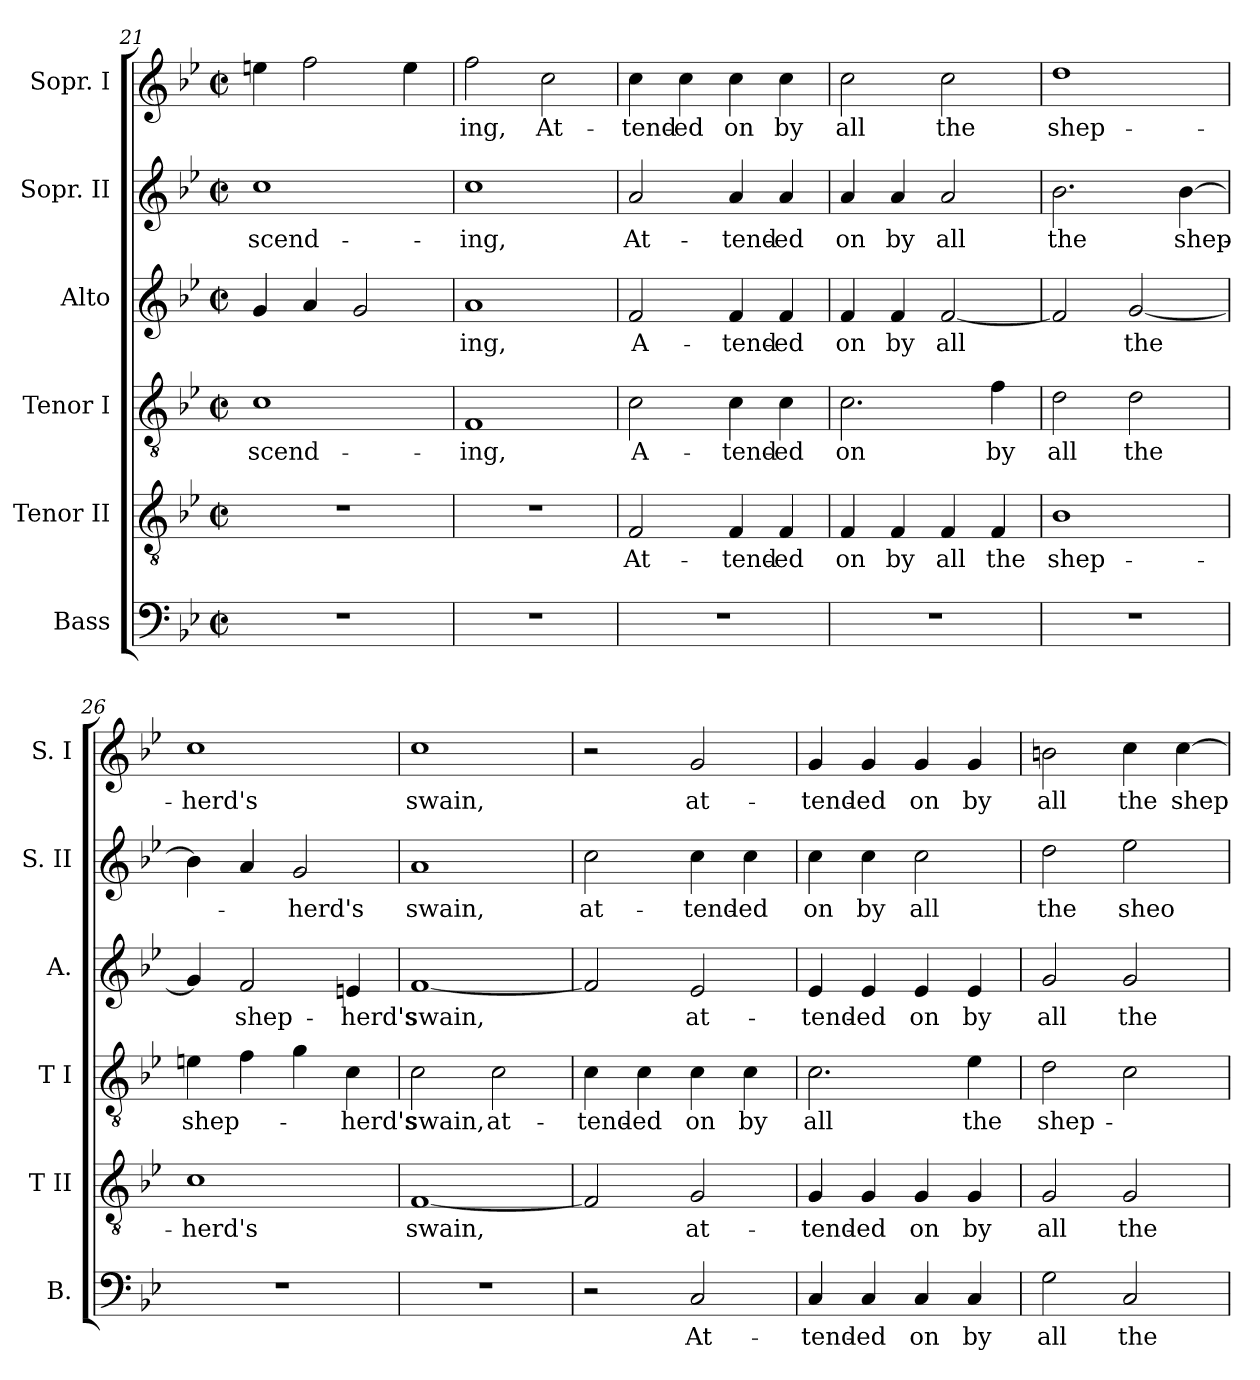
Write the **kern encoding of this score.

**kern	**text	**kern	**text	**kern	**text	**kern	**text	**kern	**text	**kern	**text
*part6	*part6	*part5	*part5	*part4	*part4	*part3	*part3	*part2	*part2	*part1	*part1
*staff6	*staff6	*staff5	*staff5	*staff4	*staff4	*staff3	*staff3	*staff2	*staff2	*staff1	*staff1
*I"Bass	*	*I"Tenor II	*	*I"Tenor I	*	*I"Alto	*	*I"Sopr. II	*	*I"Sopr. I	*
*I'B.	*	*I'T II	*	*I'T I	*	*I'A.	*	*I'S. II	*	*I'S. I	*
*clefF4	*	*clefGv2	*	*clefGv2	*	*clefG2	*	*clefG2	*	*clefG2	*
*k[b-e-]	*	*k[b-e-]	*	*k[b-e-]	*	*k[b-e-]	*	*k[b-e-]	*	*k[b-e-]	*
*B-:	*	*B-:	*	*B-:	*	*B-:	*	*B-:	*	*B-:	*
*M2/2	*	*M2/2	*	*M2/2	*	*M2/2	*	*M2/2	*	*M2/2	*
*met(c|)	*	*met(c|)	*	*met(c|)	*	*met(c|)	*	*met(c|)	*	*met(c|)	*
=21	=21	=21	=21	=21	=21	=21	=21	=21	=21	=21	=21
1r	.	1r	.	1c	-scend-	4g/	.	1cc	-scend-	4een\	.
.	.	.	.	.	.	4a/	.	.	.	2ff\	.
.	.	.	.	.	.	2g/	.	.	.	.	.
.	.	.	.	.	.	.	.	.	.	4ee\	.
=22	=22	=22	=22	=22	=22	=22	=22	=22	=22	=22	=22
1r	.	1r	.	1F	-ing,	1a	-ing,	1cc	-ing,	2ff\	-ing,
.	.	.	.	.	.	.	.	.	.	2cc\	At-
=23	=23	=23	=23	=23	=23	=23	=23	=23	=23	=23	=23
1r	.	2F/	At-	2c\	A-	2f/	A-	2a/	At-	4cc\	-tend-
.	.	.	.	.	.	.	.	.	.	4cc\	-ed
.	.	4F/	-tend-	4c\	-tend-	4f/	-tend-	4a/	-tend-	4cc\	on
.	.	4F/	-ed	4c\	-ed	4f/	-ed	4a/	-ed	4cc\	by
!!LO:PB:g=z
=24	=24	=24	=24	=24	=24	=24	=24	=24	=24	=24	=24
1r	.	4F/	on	2.c\	on	4f/	on	4a/	on	2cc\	all
.	.	4F/	by	.	.	4f/	by	4a/	by	.	.
.	.	4F/	all	.	.	[2f/	all	2a/	all	2cc\	the
.	.	4F/	the	4f\	by	.	.	.	.	.	.
=25	=25	=25	=25	=25	=25	=25	=25	=25	=25	=25	=25
1r	.	1B-	shep-	2d\	all	2f/]	.	2.b-\	the	1dd	shep-
.	.	.	.	2d\	the	[2g/	the	.	.	.	.
.	.	.	.	.	.	.	.	[4b-\	shep-	.	.
=26	=26	=26	=26	=26	=26	=26	=26	=26	=26	=26	=26
1r	.	1c	-herd's	4en\	shep-	4g/]	.	4b-\]	.	1cc	-herd's
.	.	.	.	4f\	.	2f/	shep-	4a/	.	.	.
.	.	.	.	4g\	.	.	.	2g/	-herd's	.	.
.	.	.	.	4c\	-herd's	4en/	-herd's	.	.	.	.
=27	=27	=27	=27	=27	=27	=27	=27	=27	=27	=27	=27
1r	.	[1F	swain,	2c\	swain,	[1f	swain,	1a	swain,	1cc	swain,
.	.	.	.	2c\	at-	.	.	.	.	.	.
!!LO:LB:g=z
=28	=28	=28	=28	=28	=28	=28	=28	=28	=28	=28	=28
2r	.	2F/]	.	4c\	-tend-	2f/]	.	2cc\	at-	2r	.
.	.	.	.	4c\	-ed	.	.	.	.	.	.
2C/	At-	2G/	at-	4c\	on	2e-/	at-	4cc\	-tend-	2g/	at-
.	.	.	.	4c\	by	.	.	4cc\	-ed	.	.
=29	=29	=29	=29	=29	=29	=29	=29	=29	=29	=29	=29
4C/	-tend-	4G/	-tend-	2.c\	all	4e-/	-tend-	4cc\	on	4g/	-tend-
4C/	-ed	4G/	-ed	.	.	4e-/	-ed	4cc\	by	4g/	-ed
4C/	on	4G/	on	.	.	4e-/	on	2cc\	all	4g/	on
4C/	by	4G/	by	4e-\	the	4e-/	by	.	.	4g/	by
=30	=30	=30	=30	=30	=30	=30	=30	=30	=30	=30	=30
2G\	all	2G/	all	2d\	shep-	2g/	all	2dd\	the	2bn\	all
2C/	the	2G/	the	2c\	.	2g/	the	2ee-\	sheo-	4cc\	the
.	.	.	.	.	.	.	.	.	.	[4cc\	shep-
=	=	=	=	=	=	=	=	=	=	=	=
*-	*-	*-	*-	*-	*-	*-	*-	*-	*-	*-	*-
